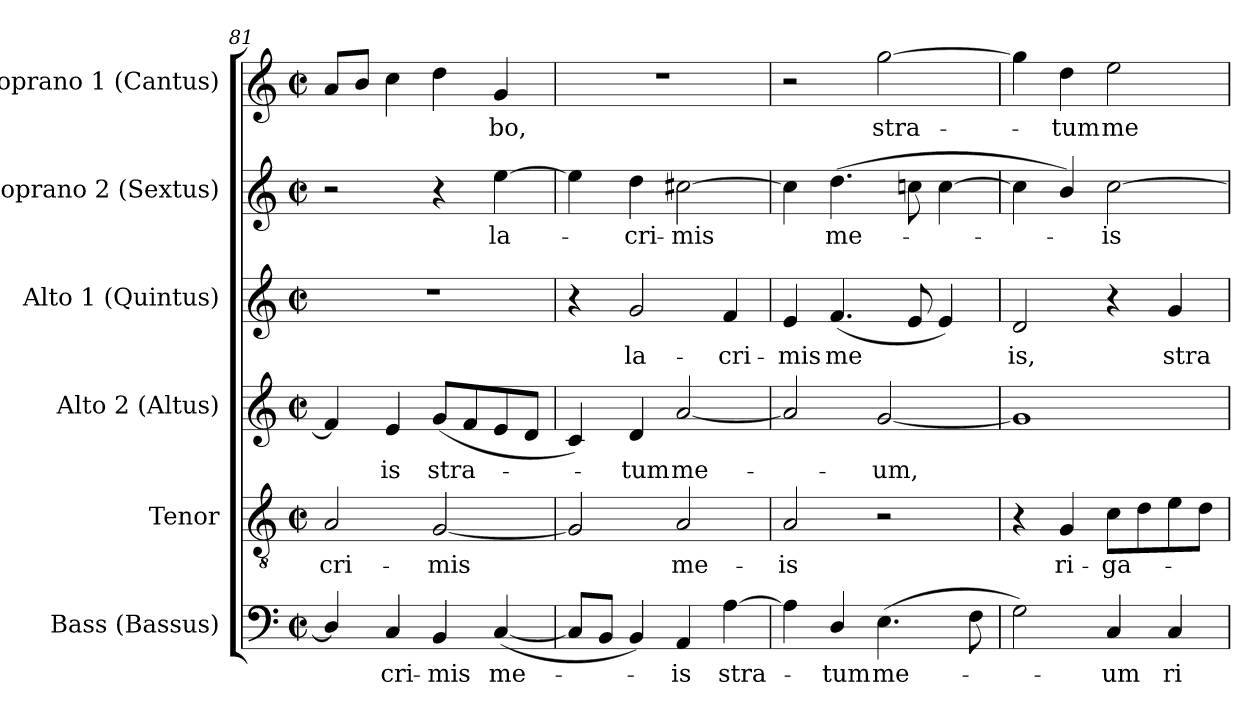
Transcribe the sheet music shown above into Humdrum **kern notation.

**kern	**text	**kern	**text	**kern	**text	**kern	**text	**kern	**text	**kern	**text
*part6	*part6	*part5	*part5	*part4	*part4	*part3	*part3	*part2	*part2	*part1	*part1
*staff6	*staff6	*staff5	*staff5	*staff4	*staff4	*staff3	*staff3	*staff2	*staff2	*staff1	*staff1
*I"Bass (Bassus)	*	*I"Tenor	*	*I"Alto 2 (Altus)	*	*I"Alto 1 (Quintus)	*	*I"Soprano 2 (Sextus)	*	*I"Soprano 1 (Cantus)	*
*I'B.	*	*I'T.	*	*I'A2.	*	*I'A1.	*	*I'S2.	*	*I'S1.	*
*clefF4	*	*clefGv2	*	*clefG2	*	*clefG2	*	*clefG2	*	*clefG2	*
*	*	*ITrd7c12	*	*	*	*	*	*	*	*	*
*k[]	*	*k[]	*	*k[]	*	*k[]	*	*k[]	*	*k[]	*
*C:	*	*C:	*	*C:	*	*C:	*	*C:	*	*C:	*
*M2/2	*	*M2/2	*	*M2/2	*	*M2/2	*	*M2/2	*	*M2/2	*
*met(c|)	*	*met(c|)	*	*met(c|)	*	*met(c|)	*	*met(c|)	*	*met(c|)	*
=81	=81	=81	=81	=81	=81	=81	=81	=81	=81	=81	=81
!	!	!	!LO:LY:b:color=#000000	!	!	!	!	!	!	!	!
4Di/]	.	2AAi/	-cri-	4fi/]	.	1r	.	2r	.	8ai/L	.
.	.	.	.	.	.	.	.	.	.	8bi/J	.
!	!LO:LY:b:color=#000000	!	!	!	!	!	!	!	!	!	!
!	!	!	!	!	!LO:LY:b:color=#000000	!	!	!	!	!	!
4Ci/	-cri-	.	.	4ei/	-is	.	.	.	.	4cci\	.
!	!LO:LY:b:color=#000000	!	!	!	!	!	!	!	!	!	!
!	!	!	!LO:LY:b:color=#000000	!	!	!	!	!	!	!	!
!	!	!	!	!	!LO:LY:b:color=#000000	!	!	!	!	!	!
4BBi/	-mis	[2GGi/	-mis	(8gi/L	stra-	.	.	4r	.	4ddi\	.
.	.	.	.	8fi/	.	.	.	.	.	.	.
!	!LO:LY:b:color=#000000	!	!	!	!	!	!	!	!	!	!
!	!	!	!	!	!	!	!	!	!LO:LY:b:color=#000000	!	!
!	!	!	!	!	!	!	!	!	!	!	!LO:LY:b:color=#000000
([4Ci/	me-	.	.	8ei/	.	.	.	[4eei\	la-	4gi/	-bo,
.	.	.	.	8di/J	.	.	.	.	.	.	.
=82	=82	=82	=82	=82	=82	=82	=82	=82	=82	=82	=82
8Ci/L]	.	2GGi/]	.	4ci/)	.	4r	.	4eei\]	.	1r	.
8BBi/J	.	.	.	.	.	.	.	.	.	.	.
!	!	!	!	!	!LO:LY:b:color=#000000	!	!	!	!	!	!
!	!	!	!	!	!	!	!LO:LY:b:color=#000000	!	!	!	!
!	!	!	!	!	!	!	!	!	!LO:LY:b:color=#000000	!	!
4BBi/)	.	.	.	4di/	-tum	2gi/	la-	4ddi\	-cri-	.	.
!	!LO:LY:b:color=#000000	!	!	!	!	!	!	!	!	!	!
!	!	!	!LO:LY:b:color=#000000	!	!	!	!	!	!	!	!
!	!	!	!	!	!LO:LY:b:color=#000000	!	!	!	!	!	!
!	!	!	!	!	!	!	!	!	!LO:LY:b:color=#000000	!	!
4AAi/	-is	2AAi/	me-	[2ai/	me-	.	.	[2cc#Xi\	-mis	.	.
!	!LO:LY:b:color=#000000	!	!	!	!	!	!	!	!	!	!
!	!	!	!	!	!	!	!LO:LY:b:color=#000000	!	!	!	!
[4Ai\	stra-	.	.	.	.	4fi/	-cri-	.	.	.	.
=83	=83	=83	=83	=83	=83	=83	=83	=83	=83	=83	=83
!	!	!	!LO:LY:b:color=#000000	!	!	!	!	!	!	!	!
!	!	!	!	!	!	!	!LO:LY:b:color=#000000	!	!	!	!
4Ai\]	.	2AAi/	-is	2ai/]	.	4ei/	-mis	4cc#i\]	.	2r	.
!	!LO:LY:b:color=#000000	!	!	!	!	!	!	!	!	!	!
!	!	!	!	!	!	!	!LO:LY:b:color=#000000	!	!	!	!
!	!	!	!	!	!	!	!	!	!LO:LY:b:color=#000000	!	!
4Di/	-tum	.	.	.	.	(4.fi/	me	(4.ddi\	me-	.	.
!	!LO:LY:b:color=#000000	!	!	!	!	!	!	!	!	!	!
!	!	!	!	!	!LO:LY:b:color=#000000	!	!	!	!	!	!
!	!	!	!	!	!	!	!	!	!	!	!LO:LY:b:color=#000000
(4.Ei\	me-	2r	.	[2gi/	-um,	.	.	.	.	[2ggi\	stra-
.	.	.	.	.	.	8ei/	.	8cci\	.	.	.
.	.	.	.	.	.	4ei/)	.	[4cci\	.	.	.
8Fi\	.	.	.	.	.	.	.	.	.	.	.
=84	=84	=84	=84	=84	=84	=84	=84	=84	=84	=84	=84
!	!	!	!	!	!	!	!LO:LY:b:color=#000000	!	!	!	!
2Gi\)	.	4r	.	1gi]	.	2di/	is,	4cci\]	.	4ggi\]	.
!	!	!	!LO:LY:b:color=#000000	!	!	!	!	!	!	!	!
!	!	!	!	!	!	!	!	!	!	!	!LO:LY:b:color=#000000
.	.	4GGi/	ri-	.	.	.	.	4bi/)	.	4ddi\	-tum
!	!LO:LY:b:color=#000000	!	!	!	!	!	!	!	!	!	!
!	!	!	!LO:LY:b:color=#000000	!	!	!	!	!	!	!	!
!	!	!	!	!	!	!	!	!	!LO:LY:b:color=#000000	!	!
!	!	!	!	!	!	!	!	!	!	!	!LO:LY:b:color=#000000
4Ci/	-um	8Ci\L	-ga-	.	.	4r	.	[2cci\	-is	2eei\	me-
.	.	8Di\	.	.	.	.	.	.	.	.	.
!	!LO:LY:b:color=#000000	!	!	!	!	!	!	!	!	!	!
!	!	!	!	!	!	!	!LO:LY:b:color=#000000	!	!	!	!
4Ci/	ri-	8Ei\	.	.	.	4gi/	stra-	.	.	.	.
.	.	8Di\J	.	.	.	.	.	.	.	.	.
=	=	=	=	=	=	=	=	=	=	=	=
*-	*-	*-	*-	*-	*-	*-	*-	*-	*-	*-	*-
